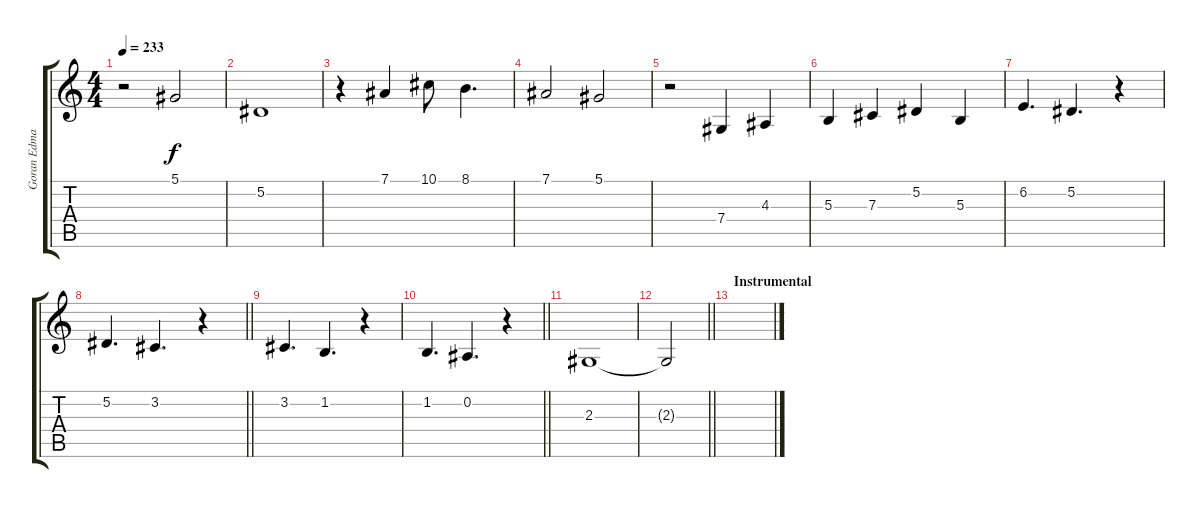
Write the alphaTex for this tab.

\track ("Goran Edman" "Goran Edma") {instrument lead2sawtooth}
\staff {score tabs}
\tuning (Eb4 Bb3 Gb3 Db3 Ab2 Eb2) {hide}
\ts (4 4)
\tempo 233
\clef g2
\ks c
r.2{dy f} 5.1.2 |
5.2.1 |
r.4 7.1.4 10.1.8 8.1.4{d} |
7.1.2 5.1.2 |
r.2 7.4.4 4.3.4 |
5.3.4 7.3.4 5.2.4 5.3.4 |
6.2.4{d} 5.2.4{d} r.4 |
\barLineRight lightlight
5.2.4{d} 3.2.4{d} r.4 |
3.2.4{d} 1.2.4{d} r.4 |
\barLineRight lightlight
1.2.4{d} 0.2.4{d} r.4 |
2.3.1 |
\barLineRight lightlight
2.3{t}.2 |
\section ("" "Instrumental")
